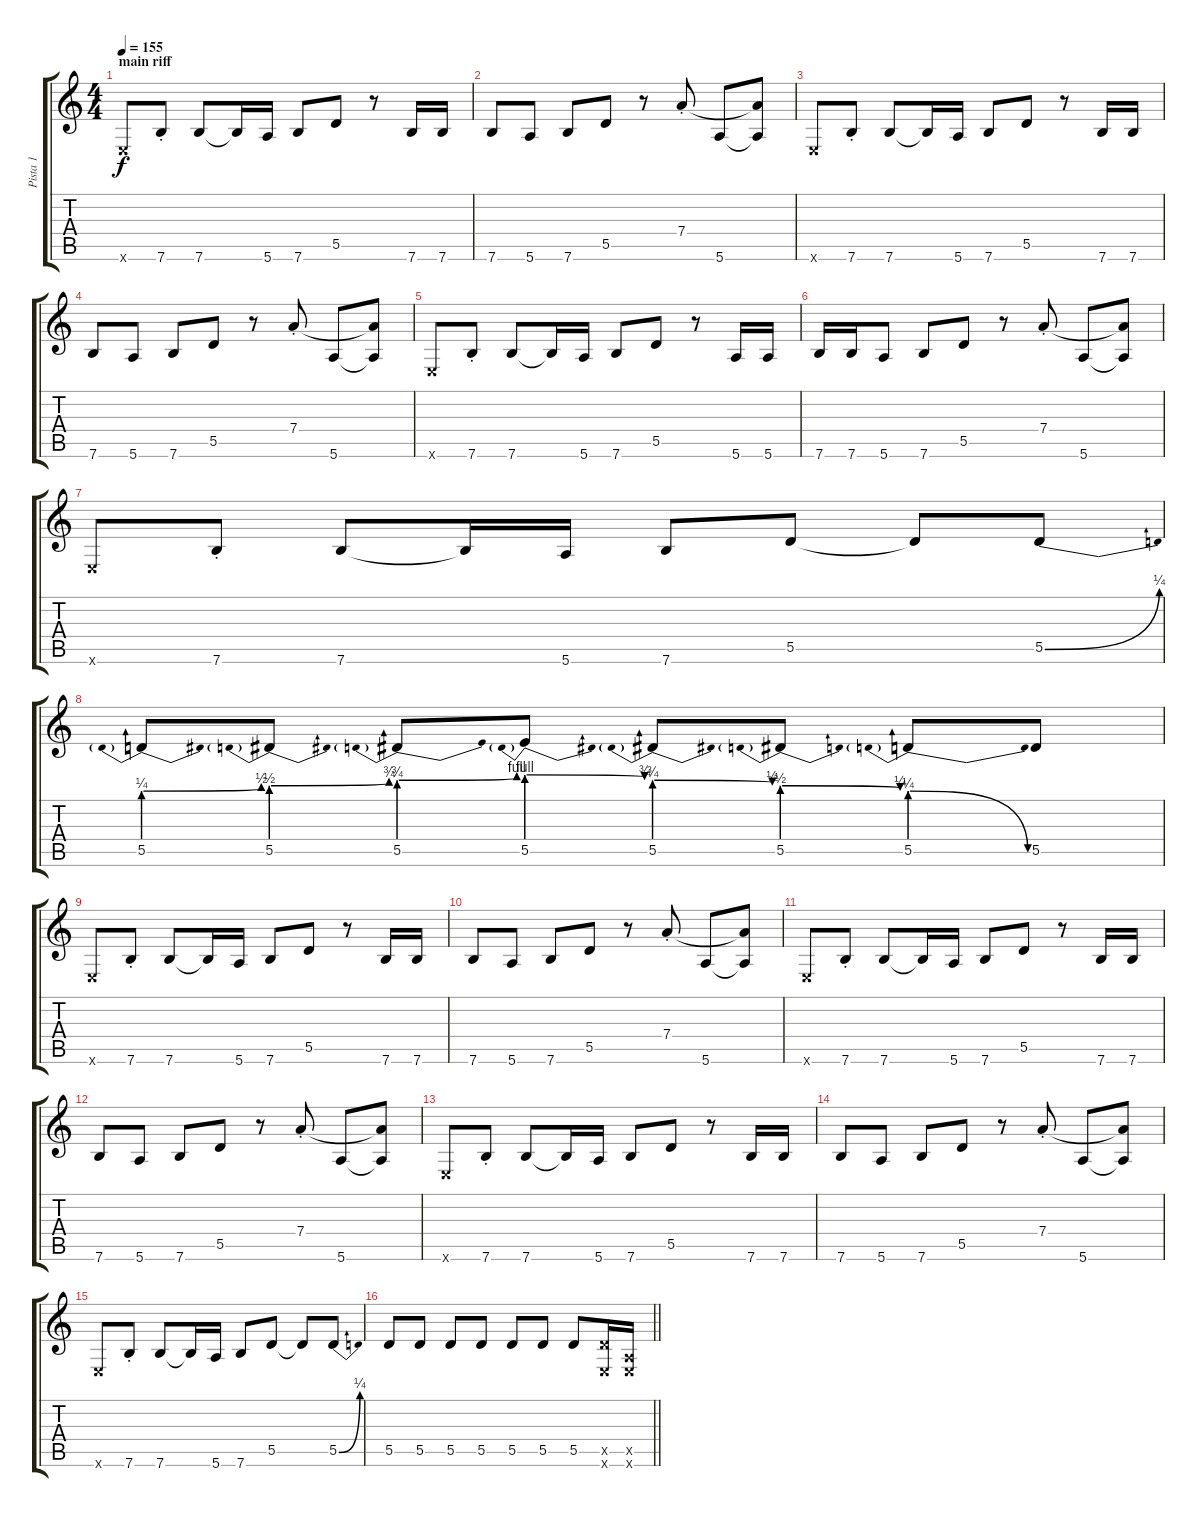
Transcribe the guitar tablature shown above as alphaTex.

\track ("Pista 1" "Pista 1") {instrument electricguitarclean}
\staff {score tabs}
\tuning (E4 B3 G3 D3 A2 E2) {hide}
\ts (4 4)
\section ("" "main riff")
\tempo 155
\clef g2
\ks c
0.6{x}.8{dy f volume 13 instrument overdrivenguitar} 7.6{st}.8 7.6.8 7.6{t}.16 5.6.16 7.6.8 5.5.8 r.8 7.6.16 7.6.16 |
7.6.8 5.6.8 7.6.8 5.5.8 r.8 7.4{st}.8 5.6.8 (7.4{t} 5.6{t}).8 |
0.6{x}.8{volume 13 instrument overdrivenguitar} 7.6{st}.8 7.6.8 7.6{t}.16 5.6.16 7.6.8 5.5.8 r.8 7.6.16 7.6.16 |
7.6.8 5.6.8 7.6.8 5.5.8 r.8 7.4{st}.8 5.6.8 (7.4{t} 5.6{t}).8 |
0.6{x}.8{volume 13 instrument overdrivenguitar} 7.6{st}.8 7.6.8 7.6{t}.16 5.6.16 7.6.8 5.5.8 r.8 5.6.16 5.6.16 |
7.6.16 7.6.16 5.6.8 7.6.8 5.5.8 r.8 7.4{st}.8 5.6.8 (7.4{t} 5.6{t}).8 |
0.6{x}.8{volume 13 instrument overdrivenguitar} 7.6{st}.8 7.6.8 7.6{t}.16 5.6.16 7.6.8 5.5.8 5.5{t}.8 5.5{be (bend 0 0 60 1)}.8 |
5.5{be (prebendbend 0 1 60 2)}.8 5.5{be (prebendbend 0 2 60 3)}.8 5.5{be (prebendbend 0 3 60 4)}.8 5.5{be (prebendrelease 0 4 60 3)}.8 5.5{be (prebendrelease 0 3 60 2)}.8 5.5{be (prebendrelease 0 2 60 1)}.8 5.5{be (prebendrelease 0 1 60 0)}.8 5.5.8 |
0.6{x}.8{volume 13 instrument overdrivenguitar} 7.6{st}.8 7.6.8 7.6{t}.16 5.6.16 7.6.8 5.5.8 r.8 7.6.16 7.6.16 |
7.6.8 5.6.8 7.6.8 5.5.8 r.8 7.4{st}.8 5.6.8 (7.4{t} 5.6{t}).8 |
0.6{x}.8{volume 13 instrument overdrivenguitar} 7.6{st}.8 7.6.8 7.6{t}.16 5.6.16 7.6.8 5.5.8 r.8 7.6.16 7.6.16 |
7.6.8 5.6.8 7.6.8 5.5.8 r.8 7.4{st}.8 5.6.8 (7.4{t} 5.6{t}).8 |
0.6{x}.8{volume 13 instrument overdrivenguitar} 7.6{st}.8 7.6.8 7.6{t}.16 5.6.16 7.6.8 5.5.8 r.8 7.6.16 7.6.16 |
7.6.8 5.6.8 7.6.8 5.5.8 r.8 7.4{st}.8 5.6.8 (7.4{t} 5.6{t}).8 |
0.6{x}.8{volume 13 instrument overdrivenguitar} 7.6{st}.8 7.6.8 7.6{t}.16 5.6.16 7.6.8 5.5.8 5.5{t}.8 5.5{be (bend 0 0 60 1)}.8 |
\barLineRight lightlight
5.5.8 5.5.8 5.5.8 5.5.8 5.5.8 5.5.8 5.5.8 (5.5{x} 0.6{x}).16 (0.5{x} 0.6{x}).16
